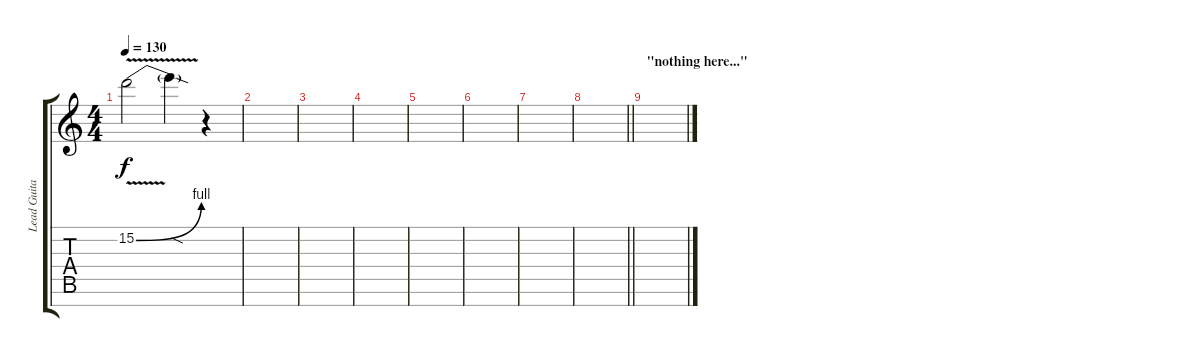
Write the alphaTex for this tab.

\track ("Lead Guitar" "Lead Guita") {instrument distortionguitar}
\staff {score tabs}
\tuning (E4 B3 G3 D3 A2 E2 B1) {hide}
\ts (4 4)
\section ("" "")
\tempo 130
\clef g2
\ks c
15.2{be (bend 0 0 60 4) v}.2{dy f} 15.2{sod t}.4 r.4 |
|
|
|
|
|
|
\barLineRight lightlight
|
\section ("" "\"nothing here...\"")
